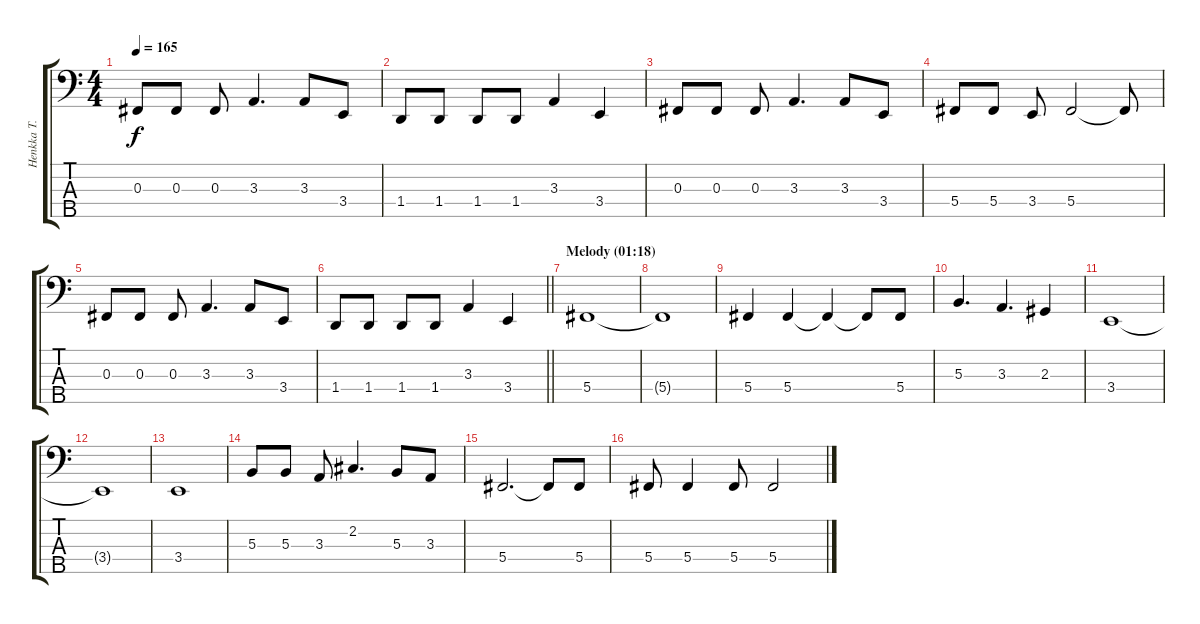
\track ("Henkka T. Blacksmith" "Henkka T. ") {instrument electricbasspick}
\staff {score tabs}
\tuning (E2 B1 Gb1 Db1 Ab0) {hide}
\ts (4 4)
\tempo 165
\clef f4
\ks c
0.3.8{dy f} 0.3.8 0.3.8 3.3.4{d} 3.3.8 3.4.8 |
1.4.8 1.4.8 1.4.8 1.4.8 3.3.4 3.4.4 |
0.3.8 0.3.8 0.3.8 3.3.4{d} 3.3.8 3.4.8 |
5.4.8 5.4.8 3.4.8 5.4.2 5.4{t}.8 |
0.3.8 0.3.8 0.3.8 3.3.4{d} 3.3.8 3.4.8 |
\barLineRight lightlight
1.4.8 1.4.8 1.4.8 1.4.8 3.3.4 3.4.4 |
\section ("" "Melody (01:18)")
5.4.1 |
5.4{t}.1 |
5.4.4 5.4.4 5.4{t}.4 5.4{t}.8 5.4.8 |
5.3.4{d} 3.3.4{d} 2.3.4 |
3.4.1 |
3.4{t}.1 |
3.4.1 |
5.3.8 5.3.8 3.3.8 2.2.4{d} 5.3.8 3.3.8 |
5.4.2{d} 5.4{t}.8 5.4.8 |
5.4.8 5.4.4 5.4.8 5.4.2
